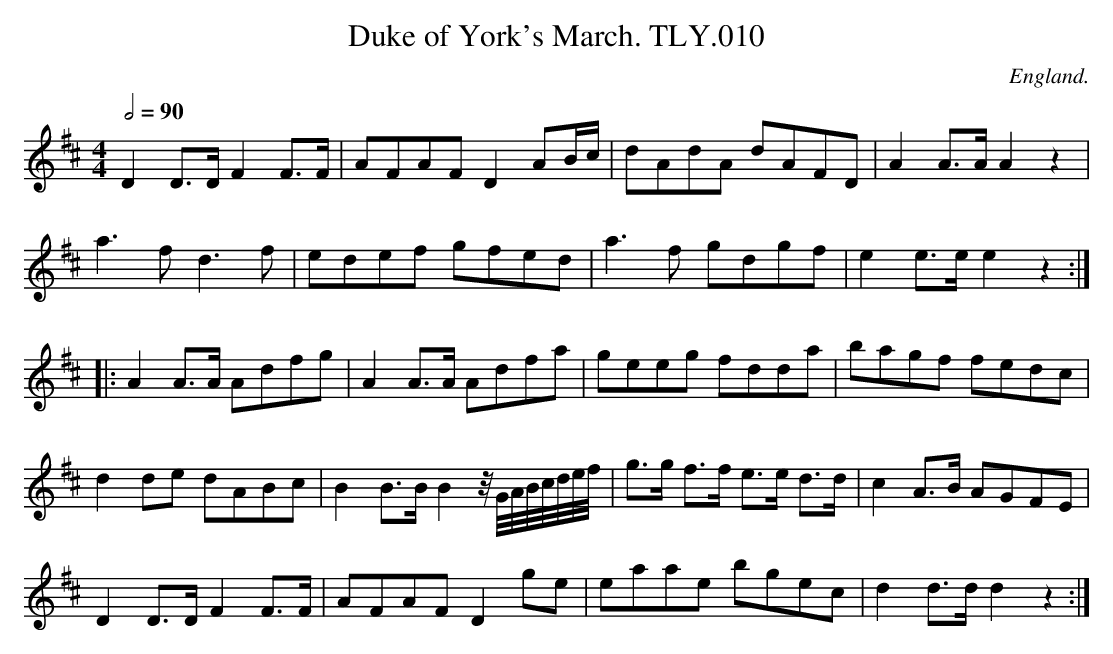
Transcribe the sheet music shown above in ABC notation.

X:1
T:Duke of York's March. TLY.010
L:1/8
M:4/4
O:England.
Q:1/2=90
K:D
D2 D>D F2F>F|AFAF D2 AB/2c/2|dAdA dAFD|A2 A>A A2 z2|!
a3 f d3 f|edef gfed|a3f gdgf|e2 e>e e2z2:|!
|:A2A>A Adfg|A2 A>A Adfa|geeg fdda|bagf fedc|!
d2 de dABc|B2 B>B B2 z/4 G/4A/4B/4c/4d/4e/4f/4|g>g f>f e>e d>d|\
c2 A>B AGFE|!
D2 D>D F2 F>F|AFAF D2ge|eaae bgec|d2 d>d d2 z2:|
